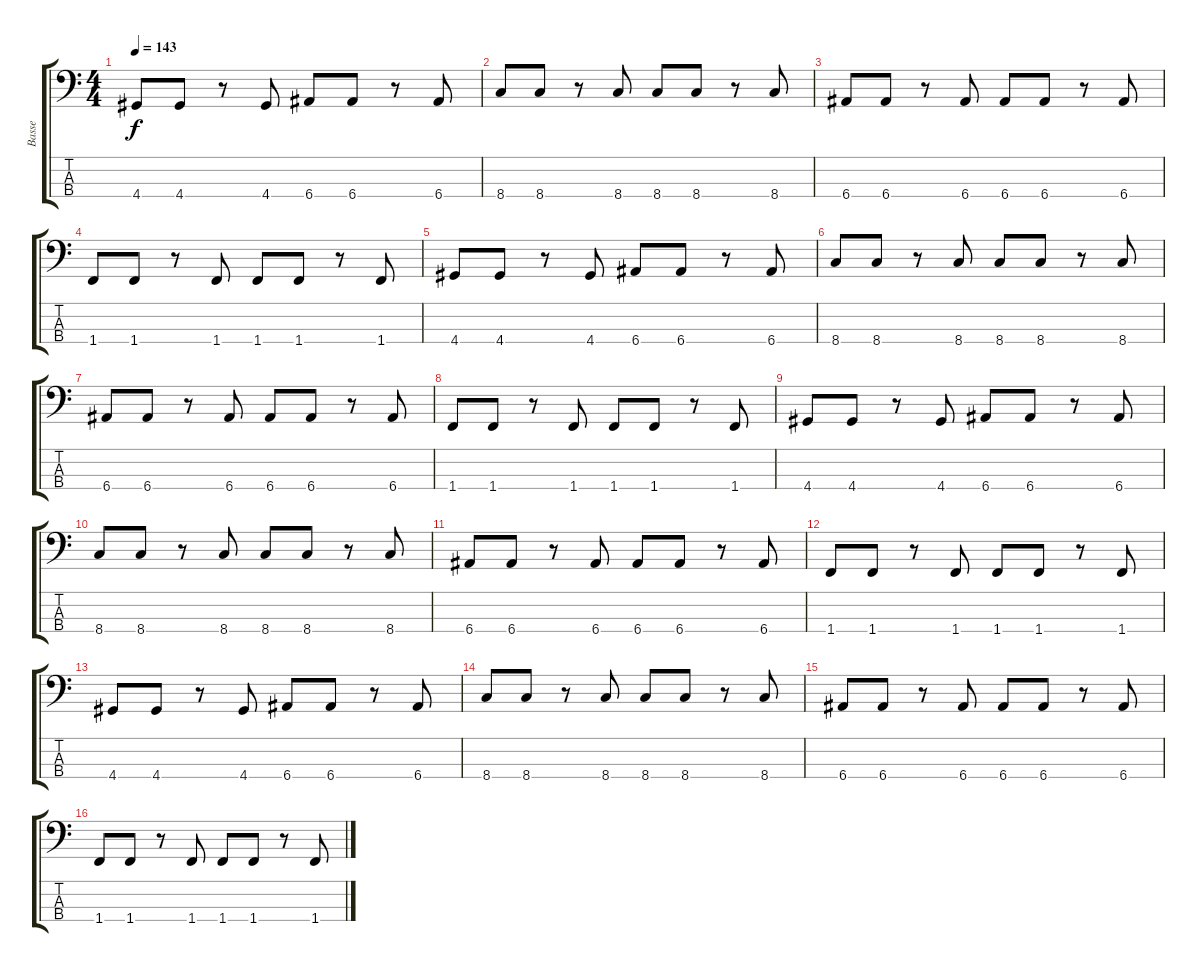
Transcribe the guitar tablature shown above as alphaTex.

\track ("Basse" "Basse") {instrument electricbassfinger}
\staff {score tabs}
\tuning (G2 D2 A1 E1) {hide}
\ts (4 4)
\tempo 143
\clef f4
\ks c
4.4.8{dy f} 4.4.8 r.8 4.4.8 6.4.8 6.4.8 r.8 6.4.8 |
8.4.8 8.4.8 r.8 8.4.8 8.4.8 8.4.8 r.8 8.4.8 |
6.4.8 6.4.8 r.8 6.4.8 6.4.8 6.4.8 r.8 6.4.8 |
1.4.8 1.4.8 r.8 1.4.8 1.4.8 1.4.8 r.8 1.4.8 |
4.4.8 4.4.8 r.8 4.4.8 6.4.8 6.4.8 r.8 6.4.8 |
8.4.8 8.4.8 r.8 8.4.8 8.4.8 8.4.8 r.8 8.4.8 |
6.4.8 6.4.8 r.8 6.4.8 6.4.8 6.4.8 r.8 6.4.8 |
1.4.8 1.4.8 r.8 1.4.8 1.4.8 1.4.8 r.8 1.4.8 |
4.4.8 4.4.8 r.8 4.4.8 6.4.8 6.4.8 r.8 6.4.8 |
8.4.8 8.4.8 r.8 8.4.8 8.4.8 8.4.8 r.8 8.4.8 |
6.4.8 6.4.8 r.8 6.4.8 6.4.8 6.4.8 r.8 6.4.8 |
1.4.8 1.4.8 r.8 1.4.8 1.4.8 1.4.8 r.8 1.4.8 |
4.4.8 4.4.8 r.8 4.4.8 6.4.8 6.4.8 r.8 6.4.8 |
8.4.8 8.4.8 r.8 8.4.8 8.4.8 8.4.8 r.8 8.4.8 |
6.4.8 6.4.8 r.8 6.4.8 6.4.8 6.4.8 r.8 6.4.8 |
1.4.8 1.4.8 r.8 1.4.8 1.4.8 1.4.8 r.8 1.4.8
